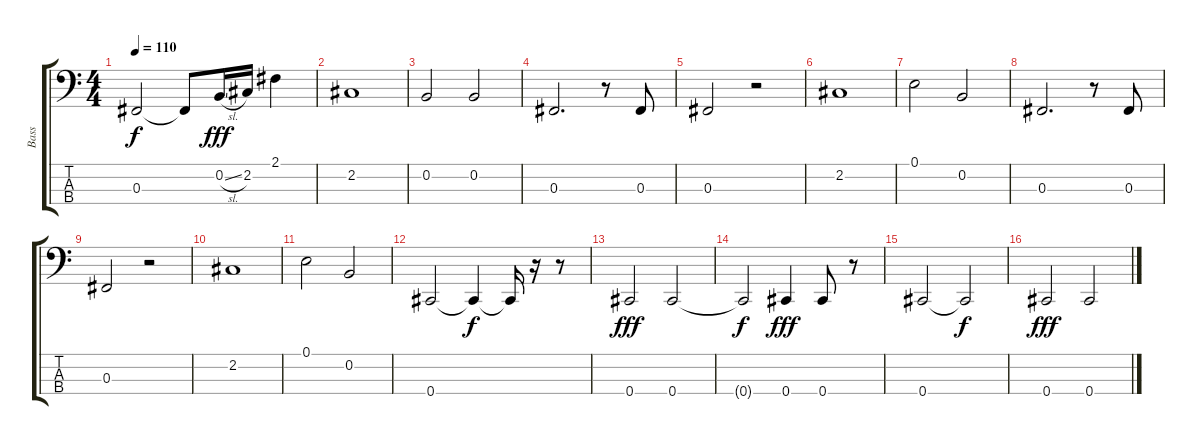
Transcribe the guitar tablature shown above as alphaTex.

\track ("Bass" "Bass") {instrument electricbasspick}
\staff {score tabs}
\tuning (E2 B1 Gb1 Db1) {hide}
\ts (4 4)
\tempo 110
\clef f4
\ks c
0.3{t}.2{dy f} 0.3{t}.8 0.2{sl}.16{dy fff} 2.2.16 2.1.4 |
2.2.1 |
0.2.2 0.2.2 |
0.3.2{d} r.8 0.3.8 |
0.3.2 r.2 |
2.2.1 |
0.1.2 0.2.2 |
0.3.2{d} r.8 0.3.8 |
0.3.2 r.2 |
2.2.1 |
0.1.2 0.2.2 |
0.4.2 0.4{t}.4{dy f} 0.4{t}.16 r.16 r.8 |
0.4.2{dy fff} 0.4.2 |
0.4{t}.2{dy f} 0.4.4{dy fff} 0.4.8 r.8 |
0.4.2 0.4{t}.2{dy f} |
0.4.2{dy fff} 0.4.2
